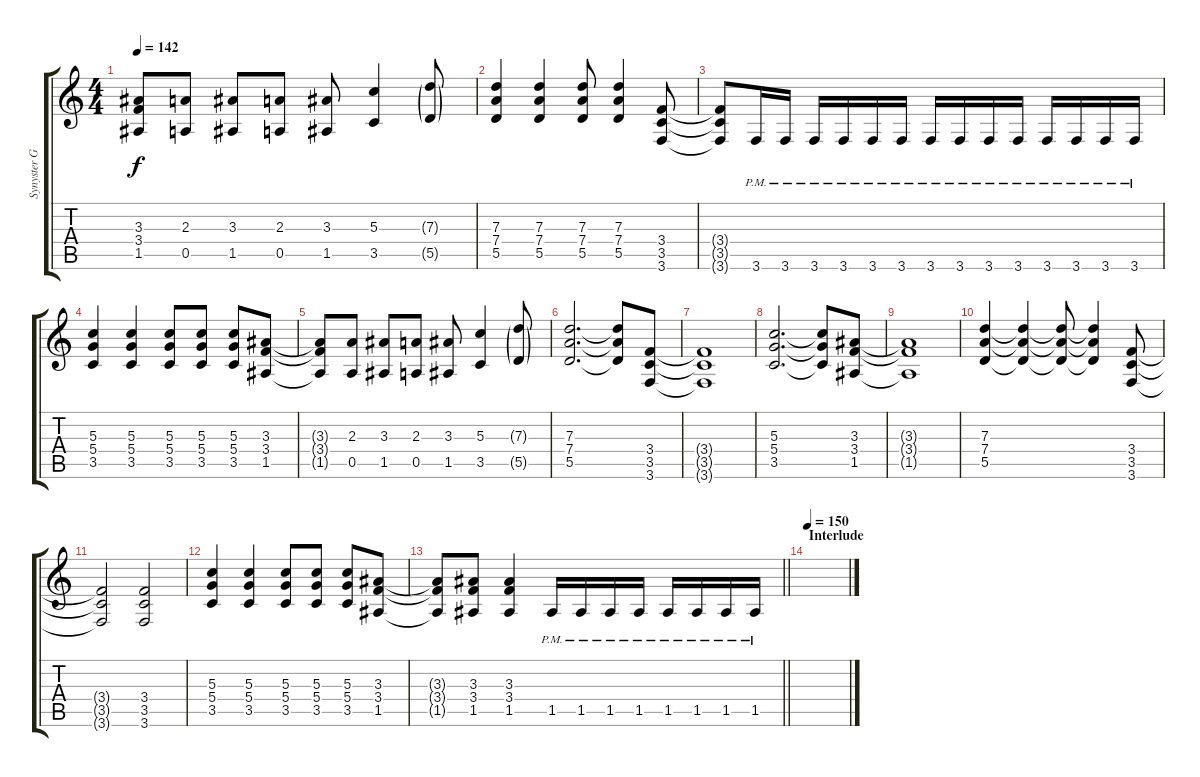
\track ("Synyster Gates Rhythm" "Synyster G") {instrument distortionguitar}
\staff {score tabs}
\tuning (E4 B3 G3 D3 A2 D2) {hide}
\ts (4 4)
\tempo 142
\clef g2
\ks c
(3.3{t} 3.4{t} 1.5{t}).8{dy f} (2.3 0.5).8 (3.3 1.5).8 (2.3 0.5).8 (3.3 1.5).8 (5.3 3.5).4 (7.3{g} 5.5{g}).8 |
(7.3 7.4 5.5).4 (7.3 7.4 5.5).4 (7.3 7.4 5.5).8 (7.3 7.4 5.5).4 (3.4 3.5 3.6).8 |
(3.4{t} 3.5{t} 3.6{t}).8 3.6{pm}.16 3.6{pm}.16 3.6{pm}.16 3.6{pm}.16 3.6{pm}.16 3.6{pm}.16 3.6{pm}.16 3.6{pm}.16 3.6{pm}.16 3.6{pm}.16 3.6{pm}.16 3.6{pm}.16 3.6{pm}.16 3.6{pm}.16 |
(5.3 5.4 3.5).4 (5.3 5.4 3.5).4 (5.3 5.4 3.5).8 (5.3 5.4 3.5).8 (5.3 5.4 3.5).8 (3.3 3.4 1.5).8 |
(3.3{t} 3.4{t} 1.5{t}).8 (2.3 0.5).8 (3.3 1.5).8 (2.3 0.5).8 (3.3 1.5).8 (5.3 3.5).4 (7.3{g} 5.5{g}).8 |
(7.3 7.4 5.5).2{d} (7.3{t} 7.4{t} 5.5{t}).8 (3.4 3.5 3.6).8 |
(3.4{t} 3.5{t} 3.6{t}).1 |
(5.3 5.4 3.5).2{d} (5.3{t} 5.4{t} 3.5{t}).8 (3.3 3.4 1.5).8 |
(3.3{t} 3.4{t} 1.5{t}).1 |
(7.3 7.4 5.5).4 (7.3{t} 7.4{t} 5.5{t}).4 (7.3{t} 7.4{t} 5.5{t}).8 (7.3{t} 7.4{t} 5.5{t}).4 (3.4 3.5 3.6).8 |
(3.4{t} 3.5{t} 3.6{t}).2 (3.4 3.5 3.6).2 |
(5.3 5.4 3.5).4 (5.3 5.4 3.5).4 (5.3 5.4 3.5).8 (5.3 5.4 3.5).8 (5.3 5.4 3.5).8 (3.3 3.4 1.5).8 |
\barLineRight lightlight
(3.3{t} 3.4{t} 1.5{t}).8 (3.3 3.4 1.5).8 (3.3 3.4 1.5).4 1.5{pm}.16 1.5{pm}.16 1.5{pm}.16 1.5{pm}.16 1.5{pm}.16 1.5{pm}.16 1.5{pm}.16 1.5{pm}.16 |
\section ("" "Interlude")
\tempo 150
